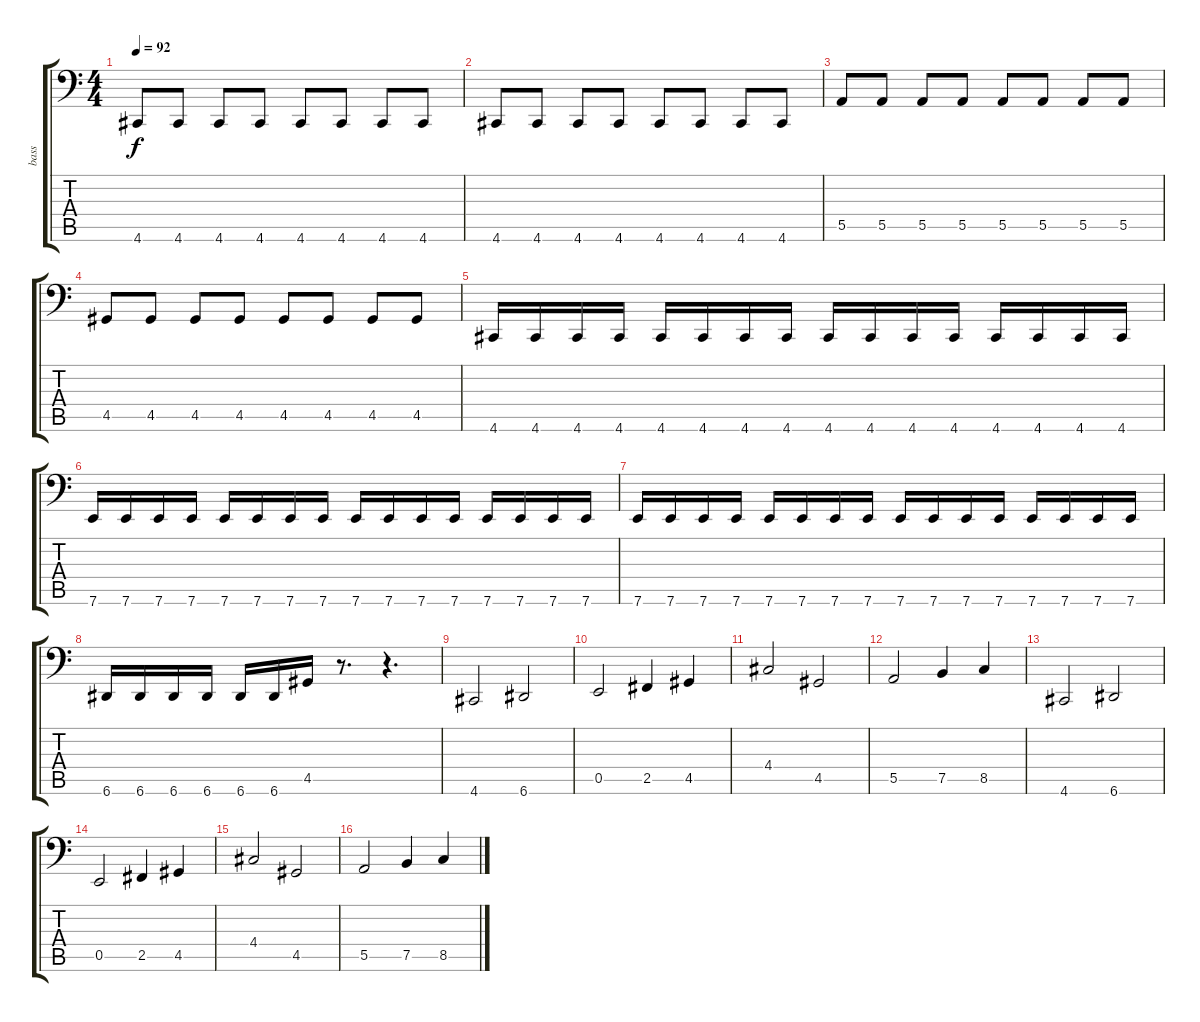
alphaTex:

\track ("bass" "bass") {instrument electricbasspick}
\staff {score tabs}
\tuning (C3 G2 D2 A1 E1 A0) {hide}
\ts (4 4)
\tempo 92
\clef f4
\ks c
4.6.8{dy f} 4.6.8 4.6.8 4.6.8 4.6.8 4.6.8 4.6.8 4.6.8 |
4.6.8 4.6.8 4.6.8 4.6.8 4.6.8 4.6.8 4.6.8 4.6.8 |
5.5.8 5.5.8 5.5.8 5.5.8 5.5.8 5.5.8 5.5.8 5.5.8 |
4.5.8 4.5.8 4.5.8 4.5.8 4.5.8 4.5.8 4.5.8 4.5.8 |
4.6.16{volume 16} 4.6.16 4.6.16 4.6.16 4.6.16 4.6.16 4.6.16 4.6.16 4.6.16 4.6.16 4.6.16 4.6.16 4.6.16 4.6.16 4.6.16 4.6.16 |
7.6.16 7.6.16 7.6.16 7.6.16 7.6.16 7.6.16 7.6.16 7.6.16 7.6.16 7.6.16 7.6.16 7.6.16 7.6.16 7.6.16 7.6.16 7.6.16 |
7.6.16 7.6.16 7.6.16 7.6.16 7.6.16 7.6.16 7.6.16 7.6.16 7.6.16 7.6.16 7.6.16 7.6.16 7.6.16 7.6.16 7.6.16 7.6.16 |
6.6.16 6.6.16 6.6.16 6.6.16 6.6.16 6.6.16 4.5.16 r.8{d} r.4{d} |
4.6.2{volume 16} 6.6.2 |
0.5.2 2.5.4 4.5.4 |
4.4.2 4.5.2 |
5.5.2 7.5.4 8.5.4 |
4.6.2 6.6.2 |
0.5.2 2.5.4 4.5.4 |
4.4.2 4.5.2 |
5.5.2 7.5.4 8.5.4
